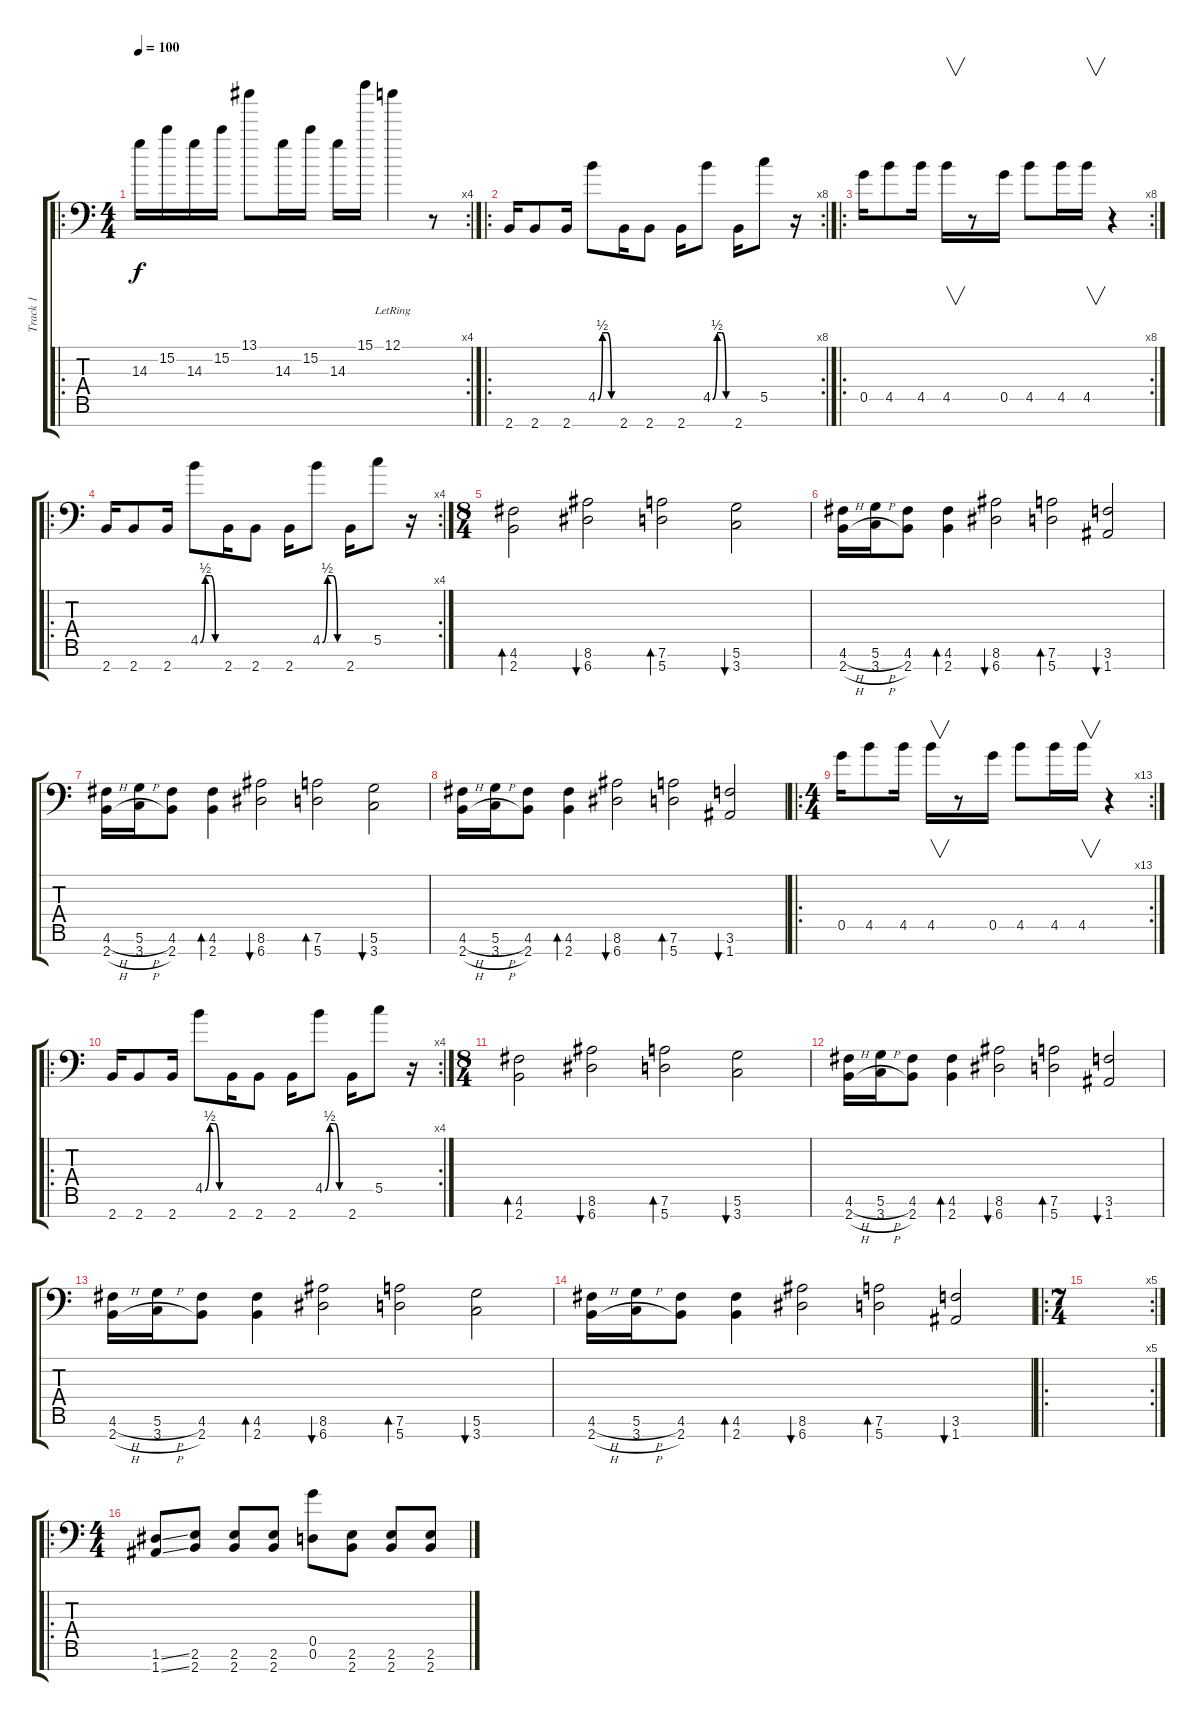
\track ("Track 1" "Track 1") {instrument distortionguitar}
\staff {score tabs}
\tuning (D5 A3 F3 C3 G3 D2 A1) {hide}
\ro
\rc 4
\ts (4 4)
\tempo 100
\clef f4
\ks c
14.3.16{dy f instrument distortionguitar} 15.2.16 14.3.16 15.2.16 13.1.8 14.3.16 15.2.16 14.3.16 15.1.16 12.1{lr}.4 r.8 |
\ro
\rc 8
2.7.16 2.7.8 2.7.16 4.5{be (custom 0 0 15 2 30 2 45 0 60 0)}.8 2.7.16 2.7.8 2.7.16 4.5{be (custom 0 0 15 2 30 2 45 0 60 0)}.8 2.7.16 5.5.8 r.16 |
\ro
\rc 8
0.5.16 4.5.8 4.5.16 4.5.16{v} r.8 0.5.16 4.5.8 4.5.16 4.5.16{v} r.4 |
\ro
\rc 4
2.7.16 2.7.8 2.7.16 4.5{be (custom 0 0 15 2 30 2 45 0 60 0)}.8 2.7.16 2.7.8 2.7.16 4.5{be (custom 0 0 15 2 30 2 45 0 60 0)}.8 2.7.16 5.5.8 r.16 |
\ts (8 4)
(4.6 2.7).2{bd 60} (8.6 6.7).2{bu 60} (7.6 5.7).2{bd 60} (5.6 3.7).2{bu 60} |
(4.6{h} 2.7{h}).16 (5.6{h} 3.7{h}).16 (4.6 2.7).8 (4.6 2.7).4{bd 60} (8.6 6.7).2{bu 60} (7.6 5.7).2{bd 60} (3.6 1.7).2{bu 60} |
(4.6{h} 2.7{h}).16 (5.6{h} 3.7{h}).16 (4.6 2.7).8 (4.6 2.7).4{bd 60} (8.6 6.7).2{bu 60} (7.6 5.7).2{bd 60} (5.6 3.7).2{bu 60} |
(4.6{h} 2.7{h}).16 (5.6{h} 3.7{h}).16 (4.6 2.7).8 (4.6 2.7).4{bd 60} (8.6 6.7).2{bu 60} (7.6 5.7).2{bd 60} (3.6 1.7).2{bu 60} |
\ro
\rc 13
\ts (4 4)
0.5.16 4.5.8 4.5.16 4.5.16{v} r.8 0.5.16 4.5.8 4.5.16 4.5.16{v} r.4 |
\ro
\rc 4
2.7.16 2.7.8 2.7.16 4.5{be (custom 0 0 15 2 30 2 45 0 60 0)}.8 2.7.16 2.7.8 2.7.16 4.5{be (custom 0 0 15 2 30 2 45 0 60 0)}.8 2.7.16 5.5.8 r.16 |
\ts (8 4)
(4.6 2.7).2{bd 60} (8.6 6.7).2{bu 60} (7.6 5.7).2{bd 60} (5.6 3.7).2{bu 60} |
(4.6{h} 2.7{h}).16 (5.6{h} 3.7{h}).16 (4.6 2.7).8 (4.6 2.7).4{bd 60} (8.6 6.7).2{bu 60} (7.6 5.7).2{bd 60} (3.6 1.7).2{bu 60} |
(4.6{h} 2.7{h}).16 (5.6{h} 3.7{h}).16 (4.6 2.7).8 (4.6 2.7).4{bd 60} (8.6 6.7).2{bu 60} (7.6 5.7).2{bd 60} (5.6 3.7).2{bu 60} |
(4.6{h} 2.7{h}).16 (5.6{h} 3.7{h}).16 (4.6 2.7).8 (4.6 2.7).4{bd 60} (8.6 6.7).2{bu 60} (7.6 5.7).2{bd 60} (3.6 1.7).2{bu 60} |
\ro
\rc 5
\ts (7 4)
|
\ro
\ts (4 4)
(1.6{ss} 1.7{ss}).8 (2.6 2.7).8 (2.6 2.7).8 (2.6 2.7).8 (0.5 0.6).8 (2.6 2.7).8 (2.6 2.7).8 (2.6 2.7).8
